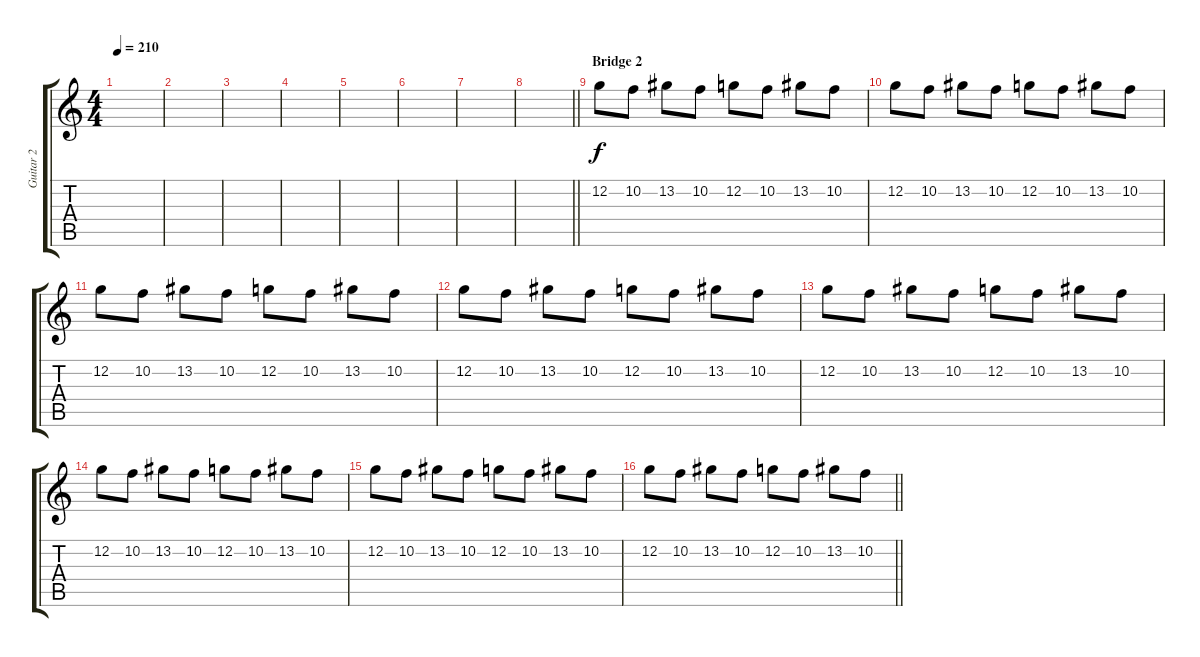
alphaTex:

\track ("Guitar 2" "Guitar 2") {instrument distortionguitar}
\staff {score tabs}
\tuning (C4 G3 Eb3 Bb2 F2 C2) {hide}
\ts (4 4)
\tempo 210
\clef g2
\ks c
|
|
|
|
|
|
|
\barLineRight lightlight
|
\section ("" "Bridge 2")
12.2.8 10.2.8 13.2.8 10.2.8 12.2.8 10.2.8 13.2.8 10.2.8 |
12.2.8 10.2.8 13.2.8 10.2.8 12.2.8 10.2.8 13.2.8 10.2.8 |
12.2.8 10.2.8 13.2.8 10.2.8 12.2.8 10.2.8 13.2.8 10.2.8 |
12.2.8 10.2.8 13.2.8 10.2.8 12.2.8 10.2.8 13.2.8 10.2.8 |
12.2.8 10.2.8 13.2.8 10.2.8 12.2.8 10.2.8 13.2.8 10.2.8 |
12.2.8 10.2.8 13.2.8 10.2.8 12.2.8 10.2.8 13.2.8 10.2.8 |
12.2.8 10.2.8 13.2.8 10.2.8 12.2.8 10.2.8 13.2.8 10.2.8 |
\barLineRight lightlight
12.2.8 10.2.8 13.2.8 10.2.8 12.2.8 10.2.8 13.2.8 10.2.8
